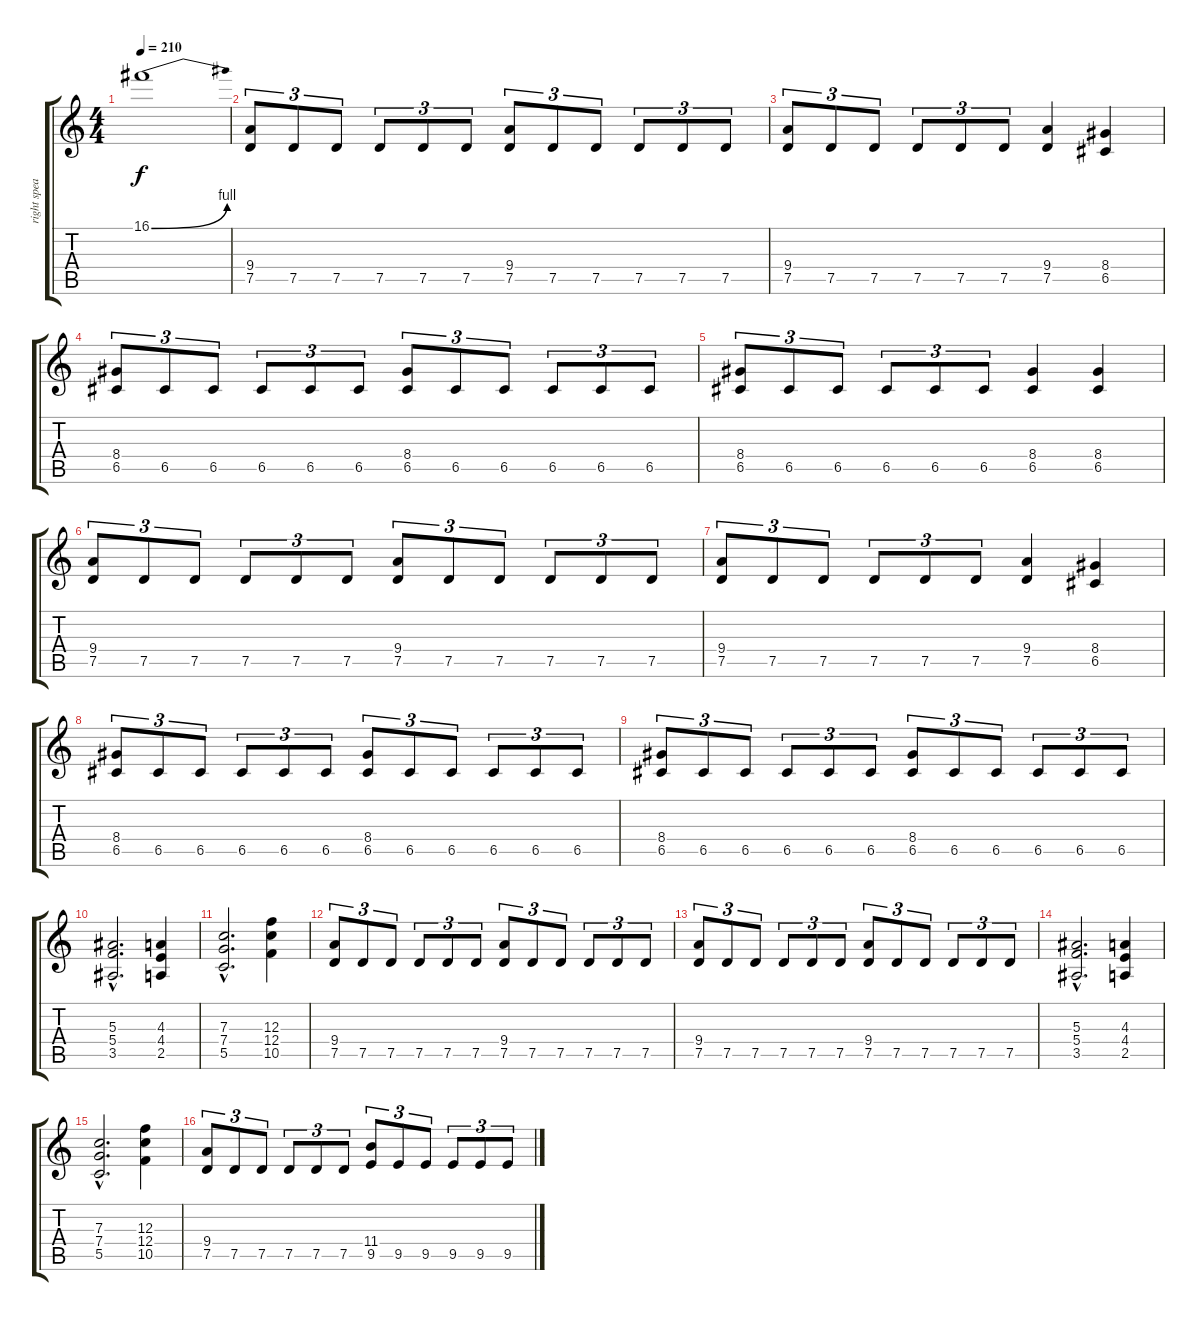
\track ("right speaker" "right spea") {instrument distortionguitar}
\staff {score tabs}
\tuning (D4 A3 F3 C3 G2 D2) {hide}
\ts (4 4)
\tempo 210
\clef g2
\ks c
16.1{be (bend 0 0 60 4)}.1{dy f} |
(9.4 7.5).8{tu (3 2)} 7.5.8{tu (3 2)} 7.5.8{tu (3 2)} 7.5.8{tu (3 2)} 7.5.8{tu (3 2)} 7.5.8{tu (3 2)} (9.4 7.5).8{tu (3 2)} 7.5.8{tu (3 2)} 7.5.8{tu (3 2)} 7.5.8{tu (3 2)} 7.5.8{tu (3 2)} 7.5.8{tu (3 2)} |
(9.4 7.5).8{tu (3 2)} 7.5.8{tu (3 2)} 7.5.8{tu (3 2)} 7.5.8{tu (3 2)} 7.5.8{tu (3 2)} 7.5.8{tu (3 2)} (9.4 7.5).4 (8.4 6.5).4 |
(8.4 6.5).8{tu (3 2)} 6.5.8{tu (3 2)} 6.5.8{tu (3 2)} 6.5.8{tu (3 2)} 6.5.8{tu (3 2)} 6.5.8{tu (3 2)} (8.4 6.5).8{tu (3 2)} 6.5.8{tu (3 2)} 6.5.8{tu (3 2)} 6.5.8{tu (3 2)} 6.5.8{tu (3 2)} 6.5.8{tu (3 2)} |
(8.4 6.5).8{tu (3 2)} 6.5.8{tu (3 2)} 6.5.8{tu (3 2)} 6.5.8{tu (3 2)} 6.5.8{tu (3 2)} 6.5.8{tu (3 2)} (8.4 6.5).4 (8.4 6.5).4 |
(9.4 7.5).8{tu (3 2)} 7.5.8{tu (3 2)} 7.5.8{tu (3 2)} 7.5.8{tu (3 2)} 7.5.8{tu (3 2)} 7.5.8{tu (3 2)} (9.4 7.5).8{tu (3 2)} 7.5.8{tu (3 2)} 7.5.8{tu (3 2)} 7.5.8{tu (3 2)} 7.5.8{tu (3 2)} 7.5.8{tu (3 2)} |
(9.4 7.5).8{tu (3 2)} 7.5.8{tu (3 2)} 7.5.8{tu (3 2)} 7.5.8{tu (3 2)} 7.5.8{tu (3 2)} 7.5.8{tu (3 2)} (9.4 7.5).4 (8.4 6.5).4 |
(8.4 6.5).8{tu (3 2)} 6.5.8{tu (3 2)} 6.5.8{tu (3 2)} 6.5.8{tu (3 2)} 6.5.8{tu (3 2)} 6.5.8{tu (3 2)} (8.4 6.5).8{tu (3 2)} 6.5.8{tu (3 2)} 6.5.8{tu (3 2)} 6.5.8{tu (3 2)} 6.5.8{tu (3 2)} 6.5.8{tu (3 2)} |
(8.4 6.5).8{tu (3 2)} 6.5.8{tu (3 2)} 6.5.8{tu (3 2)} 6.5.8{tu (3 2)} 6.5.8{tu (3 2)} 6.5.8{tu (3 2)} (8.4 6.5).8{tu (3 2)} 6.5.8{tu (3 2)} 6.5.8{tu (3 2)} 6.5.8{tu (3 2)} 6.5.8{tu (3 2)} 6.5.8{tu (3 2)} |
(5.3{hac} 5.4{hac} 3.5{hac}).2{d} (4.3 4.4 2.5).4 |
(7.3{hac} 7.4{hac} 5.5{hac}).2{d} (12.3 12.4 10.5).4 |
(9.4 7.5).8{tu (3 2)} 7.5.8{tu (3 2)} 7.5.8{tu (3 2)} 7.5.8{tu (3 2)} 7.5.8{tu (3 2)} 7.5.8{tu (3 2)} (9.4 7.5).8{tu (3 2)} 7.5.8{tu (3 2)} 7.5.8{tu (3 2)} 7.5.8{tu (3 2)} 7.5.8{tu (3 2)} 7.5.8{tu (3 2)} |
(9.4 7.5).8{tu (3 2)} 7.5.8{tu (3 2)} 7.5.8{tu (3 2)} 7.5.8{tu (3 2)} 7.5.8{tu (3 2)} 7.5.8{tu (3 2)} (9.4 7.5).8{tu (3 2)} 7.5.8{tu (3 2)} 7.5.8{tu (3 2)} 7.5.8{tu (3 2)} 7.5.8{tu (3 2)} 7.5.8{tu (3 2)} |
(5.3{hac} 5.4{hac} 3.5{hac}).2{d} (4.3 4.4 2.5).4 |
(7.3{hac} 7.4{hac} 5.5{hac}).2{d} (12.3 12.4 10.5).4 |
(9.4 7.5).8{tu (3 2)} 7.5.8{tu (3 2)} 7.5.8{tu (3 2)} 7.5.8{tu (3 2)} 7.5.8{tu (3 2)} 7.5.8{tu (3 2)} (11.4 9.5).8{tu (3 2)} 9.5.8{tu (3 2)} 9.5.8{tu (3 2)} 9.5.8{tu (3 2)} 9.5.8{tu (3 2)} 9.5.8{tu (3 2)}
